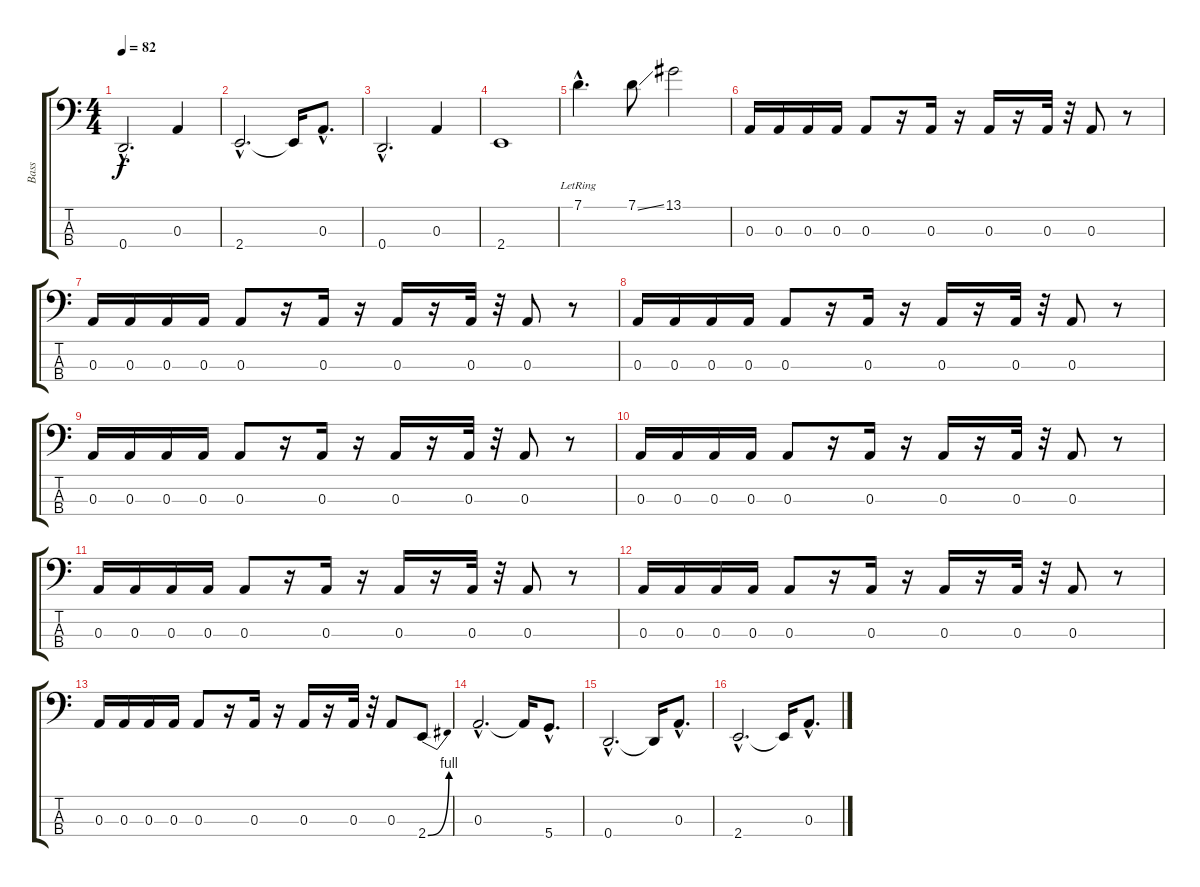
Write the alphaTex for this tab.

\track ("Bass" "Bass") {instrument electricbassfinger}
\staff {score tabs}
\tuning (G2 D2 A1 D1) {hide}
\ts (4 4)
\tempo 82
\clef f4
\ks c
0.4{hac}.2{d dy f} 0.3.4 |
2.4{hac}.2{d} 2.4{t}.16 0.3{hac}.8{d} |
0.4{hac}.2{d} 0.3.4 |
2.4.1 |
7.1{hac lr}.4{d} 7.1{ss}.8 13.1.2 |
0.3.16 0.3.16 0.3.16 0.3.16 0.3.8 r.16 0.3.16 r.16 0.3.16 r.16 0.3.32 r.32 0.3.8 r.8 |
0.3.16 0.3.16 0.3.16 0.3.16 0.3.8 r.16 0.3.16 r.16 0.3.16 r.16 0.3.32 r.32 0.3.8 r.8 |
0.3.16 0.3.16 0.3.16 0.3.16 0.3.8 r.16 0.3.16 r.16 0.3.16 r.16 0.3.32 r.32 0.3.8 r.8 |
0.3.16 0.3.16 0.3.16 0.3.16 0.3.8 r.16 0.3.16 r.16 0.3.16 r.16 0.3.32 r.32 0.3.8 r.8 |
0.3.16 0.3.16 0.3.16 0.3.16 0.3.8 r.16 0.3.16 r.16 0.3.16 r.16 0.3.32 r.32 0.3.8 r.8 |
0.3.16 0.3.16 0.3.16 0.3.16 0.3.8 r.16 0.3.16 r.16 0.3.16 r.16 0.3.32 r.32 0.3.8 r.8 |
0.3.16 0.3.16 0.3.16 0.3.16 0.3.8 r.16 0.3.16 r.16 0.3.16 r.16 0.3.32 r.32 0.3.8 r.8 |
0.3.16 0.3.16 0.3.16 0.3.16 0.3.8 r.16 0.3.16 r.16 0.3.16 r.16 0.3.32 r.32 0.3.8 2.4{be (bend 0 0 60 4)}.8 |
0.3{hac}.2{d} 0.3{t}.16 5.4{hac}.8{d} |
0.4{hac}.2{d} 0.4{t}.16 0.3{hac}.8{d} |
2.4{hac}.2{d} 2.4{t}.16 0.3{hac}.8{d}
